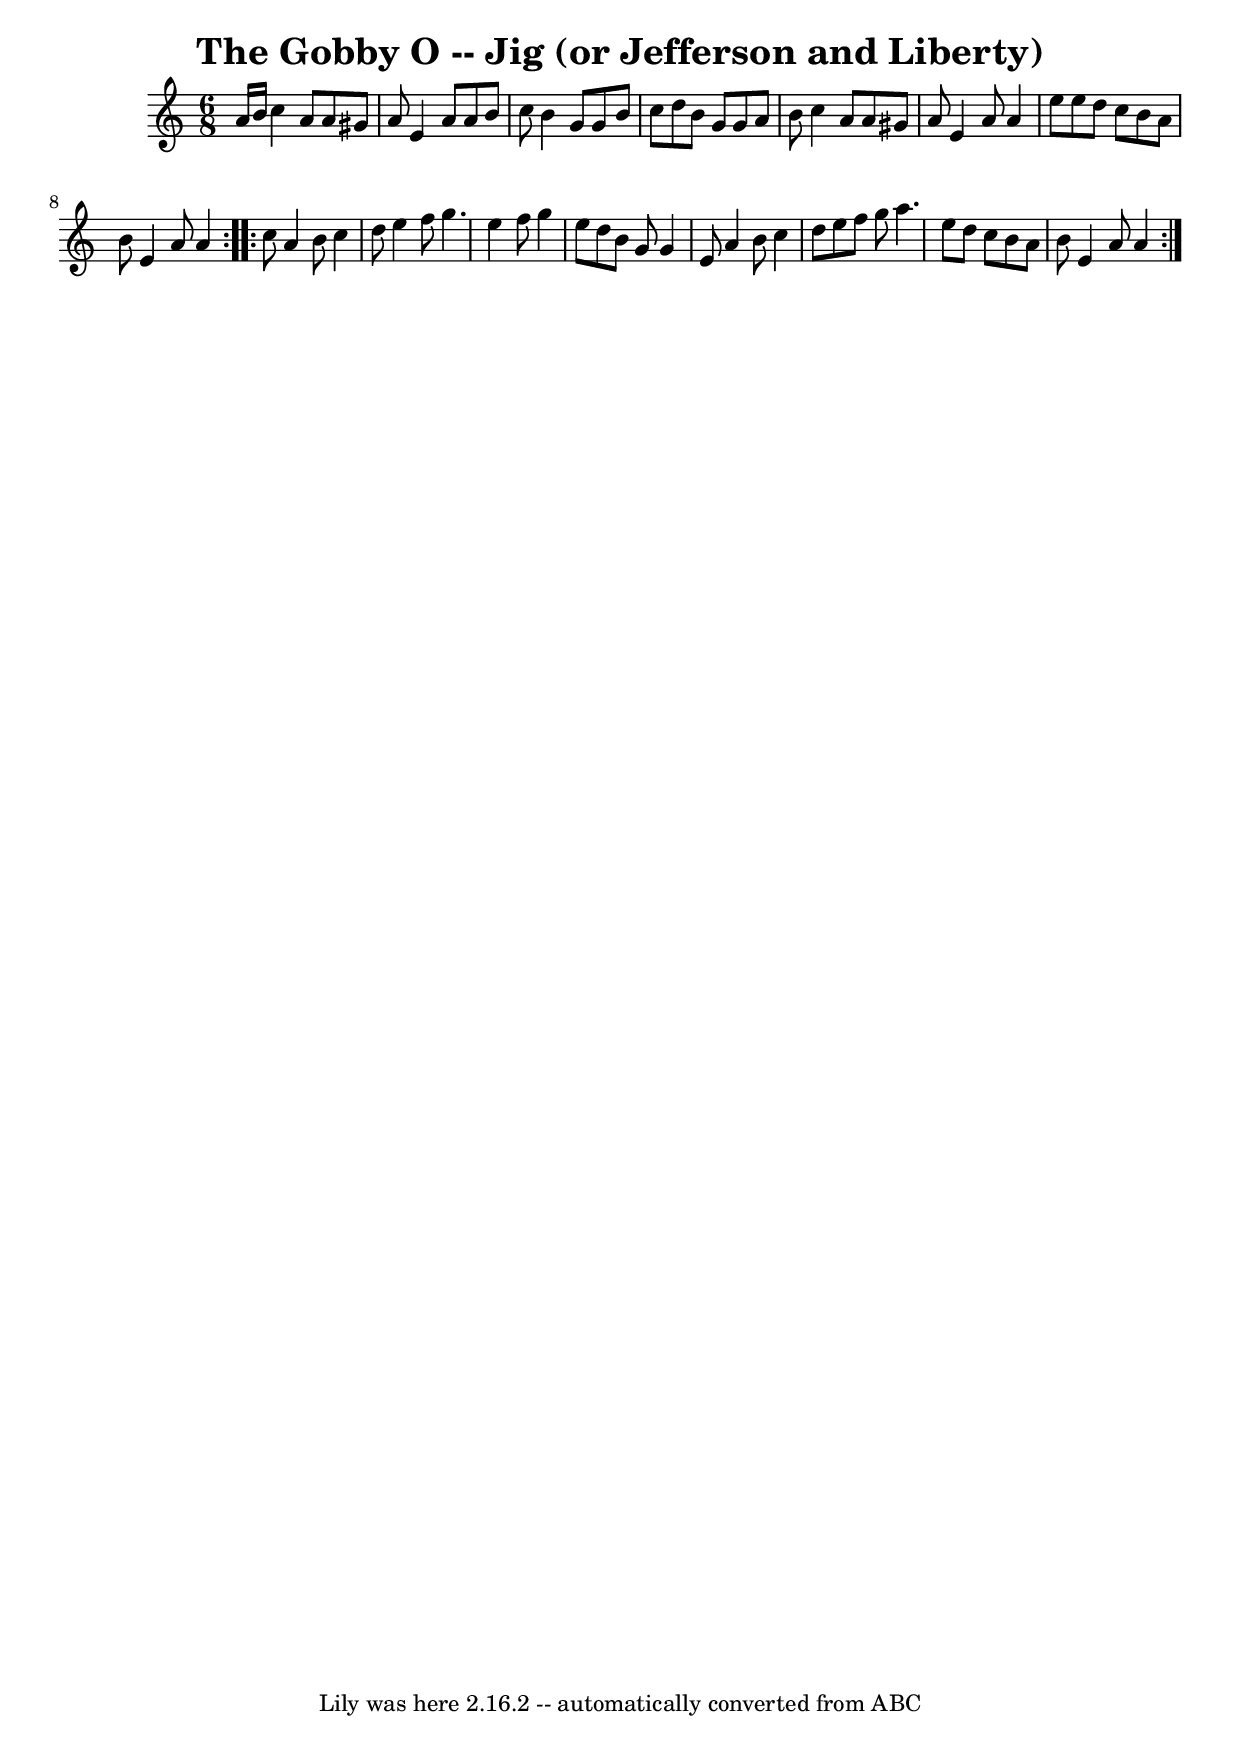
\version "2.16.2"
\include "Mammoth.ily"
\header {
  %% book = "Ryan's Mammoth Collection"
  crossRefNumber = "1"
  footnotes = "\\\\85 434"
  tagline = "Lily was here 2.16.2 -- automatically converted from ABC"
  title = "The Gobby O -- Jig (or Jefferson and Liberty)"

}
voicedefault =  {



  \repeat volta 2 {

    \time 6/8 
    \key a \minor     a'16 b'16   |
    c''4 a'8 a'8         gis'8 a'8     |
    e'4 a'8 a'8 b'8 c''8    |
    b'4        g'8 g'8 b'8 c''8     |
    d''8 b'8 g'8 g'8 a'8         b'8     |
    c''4 a'8 a'8 gis'8 a'8    |
    e'4 a'8      a'4 e''8     |
    e''8 d''8 c''8 b'8 a'8 b'8     |
    e'4 a'8 a'4  
  }     
  \repeat volta 2 {     c''8   |
    a'4       b'8 c''4 d''8     |
    e''4 f''8 g''4.    |
    e''4         f''8 g''4 e''8     |
    d''8 b'8 g'8 g'4 e'8    |
         a'4 b'8 c''4 d''8     |
    e''8 f''8 g''8 a''4.     |
    e''8 d''8 c''8 b'8 a'8 b'8    |
    e'4 a'8   
    a'4  
  }   

}

\score{
  <<

    \context Staff="default"
    {
      \voicedefault 
      
    }

  >>
  \layout {
    
  }
  \midi {
  }

}
